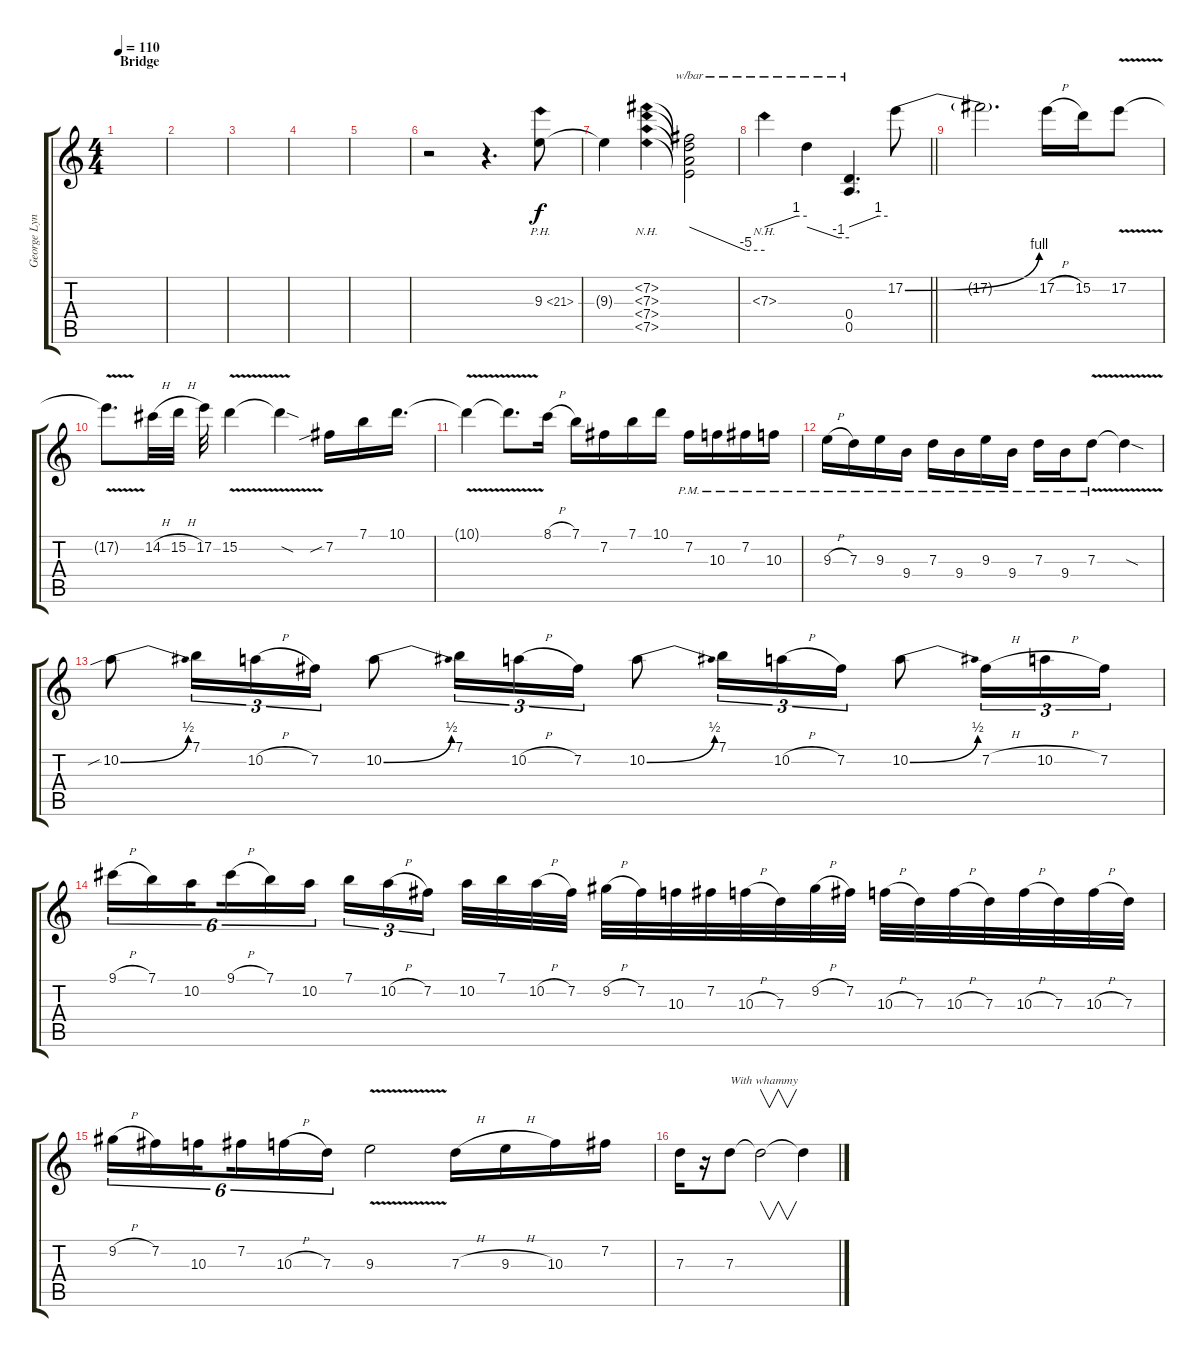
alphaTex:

\track ("George Lynch Lead" "George Lyn") {instrument distortionguitar}
\staff {score tabs}
\tuning (E4 B3 G3 D3 A2 E2) {hide}
\ts (4 4)
\section ("" "Bridge")
\tempo 110
\clef g2
\ks c
|
|
|
|
|
r.2 r.4{d} 9.3{ph 12}.8 |
9.3{t}.4 (7.2{nh} 7.3{nh} 7.4{nh} 7.5{nh}).4 (7.2{t} 7.3{t} 7.4{t} 7.5{t}).2{tbe (custom default 0 0 45 -20 60 -20)} |
\barLineRight lightlight
7.3{nh}.4{tbe (custom default 0 0 45 4 60 4)} 7.3{t}.4{tbe (custom default 0 0 45 -4 60 -4)} (0.4 0.5).4{d tbe (custom default 0 0 45 4 60 4)} 17.2{be (bend 0 0 60 4)}.8 |
17.2{t}.2{d} 17.2{h}.16 15.2.16 17.2{v}.8 |
17.2{t}.8{d} 14.2{h}.32 15.2{h}.32 17.2.32 15.2{v}.4 15.2{sod t}.4 7.2{sib}.16 7.1.16 10.1.16{d} |
10.1{v t}.4 10.1{t}.8{d} 8.1{h}.16 7.1.16 7.2.16 7.1.16 10.1.16 7.2{pm}.16 10.3{pm}.16 7.2{pm}.16 10.3{pm}.16 |
9.3{h pm}.16 7.3{pm}.16 9.3{pm}.16 9.4{pm}.16 7.3{pm}.16 9.4{pm}.16 9.3{pm}.16 9.4{pm}.16 7.3{pm}.16 9.4{pm}.16 7.3{v pm}.8 7.3{sod t}.4 |
10.2{be (bend 0 0 60 2) sib}.8 7.1.16{tu (3 2)} 10.2{h}.16{tu (3 2)} 7.2.16{tu (3 2)} 10.2{be (bend 0 0 60 2)}.8 7.1.16{tu (3 2)} 10.2{h}.16{tu (3 2)} 7.2.16{tu (3 2)} 10.2{be (bend 0 0 60 2)}.8 7.1.16{tu (3 2)} 10.2{h}.16{tu (3 2)} 7.2.16{tu (3 2)} 10.2{be (bend 0 0 60 2)}.8 7.2{h}.16{tu (3 2)} 10.2{h}.16{tu (3 2)} 7.2.16{tu (3 2)} |
9.1{h}.16{tu (6 4)} 7.1.16{tu (6 4)} 10.2.16{tu (6 4) beam splitsecondary} 9.1{h}.16{tu (6 4)} 7.1.16{tu (6 4)} 10.2.16{tu (6 4)} 7.1.16{tu (3 2)} 10.2{h}.16{tu (3 2)} 7.2.16{tu (3 2) beam splitsecondary} 10.2.32 7.1.32 10.2{h}.32 7.2.32 9.2{h}.32 7.2.32 10.3.32 7.2.32 10.3{h}.32 7.3.32 9.2{h}.32 7.2.32 10.3{h}.32 7.3.32 10.3{h}.32 7.3.32 10.3{h}.32 7.3.32 10.3{h}.32 7.3.32 |
9.2{h}.16{tu (6 4)} 7.2.16{tu (6 4)} 10.3.16{tu (6 4) beam splitsecondary} 7.2.16{tu (6 4)} 10.3{h}.16{tu (6 4)} 7.3.16{tu (6 4)} 9.3{v}.2 7.3{h}.16 9.3{h}.16 10.3.16 7.2.16 |
7.3.16 r.16 7.3.8{txt "With whammy"} 7.3{t}.2{v} 7.3{t}.4
